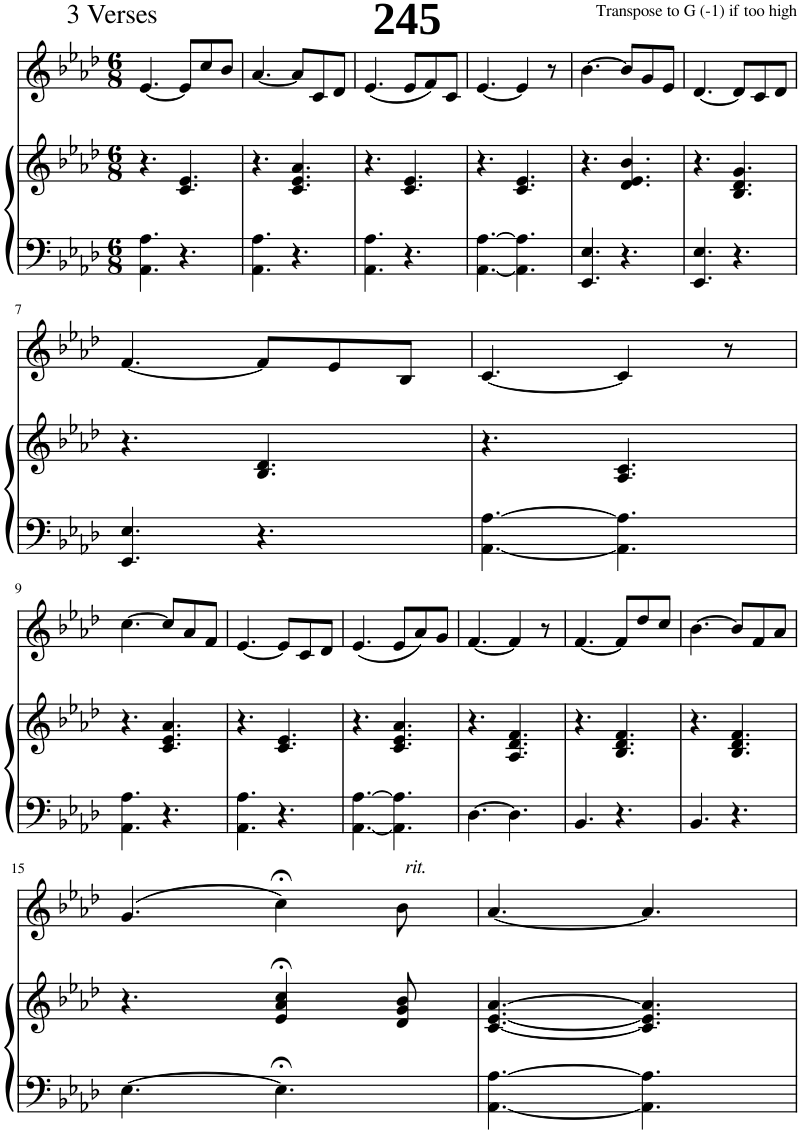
**kern	**kern	**kern
*part1	*part1	*part1
*staff3	*staff2	*staff1
*I"Piano	*	*
*I'Pno.	*	*
*clefF4	*clefG2	*clefG2
*k[b-e-a-d-]	*k[b-e-a-d-]	*k[b-e-a-d-]
*M6/8	*M6/8	*M6/8
=1	=1	=1
4.AA-\ 4.A-\	4.r	[4.e-/
4.r	4.c/ 4.e-/	8e-/L]
.	.	8cc/
.	.	8b-/J
=2	=2	=2
4.AA-\ 4.A-\	4.r	[4.a-/
4.r	4.c/ 4.e-/ 4.a-/	8a-/L]
.	.	8c/
.	.	8d-/J
=3	=3	=3
4.AA-\ 4.A-\	4.r	(4.e-/
4.r	4.c/ 4.e-/	8e-/L
.	.	8f/)
.	.	8c/J
=4	=4	=4
[4.AA-\ [4.A-\	4.r	[4.e-/
4.AA-\] 4.A-\]	4.c/ 4.e-/	4e-/]
.	.	8r
=5	=5	=5
4.EE-/ 4.E-/	4.r	[4.b-\
4.r	4.d-/ 4.e-/ 4.b-/	8b-/L]
.	.	8g/
.	.	8e-/J
=6	=6	=6
4.EE-/ 4.E-/	4.r	[4.d-/
4.r	4.B-/ 4.d-/ 4.g/	8d-/L]
.	.	8c/
.	.	8d-/J
!!LO:LB:g=z
=7	=7	=7
4.EE-/ 4.E-/	4.r	[4.f/
4.r	4.B-/ 4.d-/	8f/L]
.	.	8e-/
.	.	8B-/J
=8	=8	=8
[4.AA-\ [4.A-\	4.r	[4.c/
4.AA-\] 4.A-\]	4.A-/ 4.c/	4c/]
.	.	8r
!!LO:LB:g=z
=9	=9	=9
4.AA-\ 4.A-\	4.r	[4.cc\
4.r	4.c/ 4.e-/ 4.a-/	8cc/L]
.	.	8a-/
.	.	8f/J
=10	=10	=10
4.AA-\ 4.A-\	4.r	[4.e-/
4.r	4.c/ 4.e-/	8e-/L]
.	.	8c/
.	.	8d-/J
=11	=11	=11
[4.AA-\ [4.A-\	4.r	(4.e-/
4.AA-\] 4.A-\]	4.c/ 4.e-/ 4.a-/	8e-/L
.	.	8a-/)
.	.	8g/J
=12	=12	=12
[4.D-\	4.r	[4.f/
4.D-\]	4.A-/ 4.d-/ 4.f/	4f/]
.	.	8r
=13	=13	=13
4.BB-/	4.r	[4.f/
4.r	4.B-/ 4.d-/ 4.f/	8f/L]
.	.	8dd-/
.	.	8cc/J
=14	=14	=14
4.BB-/	4.r	[4.b-\
4.r	4.B-/ 4.d-/ 4.f/	8b-/L]
.	.	8f/
.	.	8a-/J
!!LO:LB:g=z
=15	=15	=15
[4.E-\	4.r	(4.g/
4.E-;<\]	4e-/;< 4a-/;< 4cc/;<	4cc;<\)
!	!	!LO:TX:a:i:t=rit.
.	8d-/ 8g/ 8b-/	8b-\
=16	=16	=16
[4.AA-\ [4.A-\	[4.c/ [4.e-/ [4.a-/	[4.a-/
4.AA-\] 4.A-\]	4.c/] 4.e-/] 4.a-/]	4.a-/]
=	=	=
*-	*-	*-
